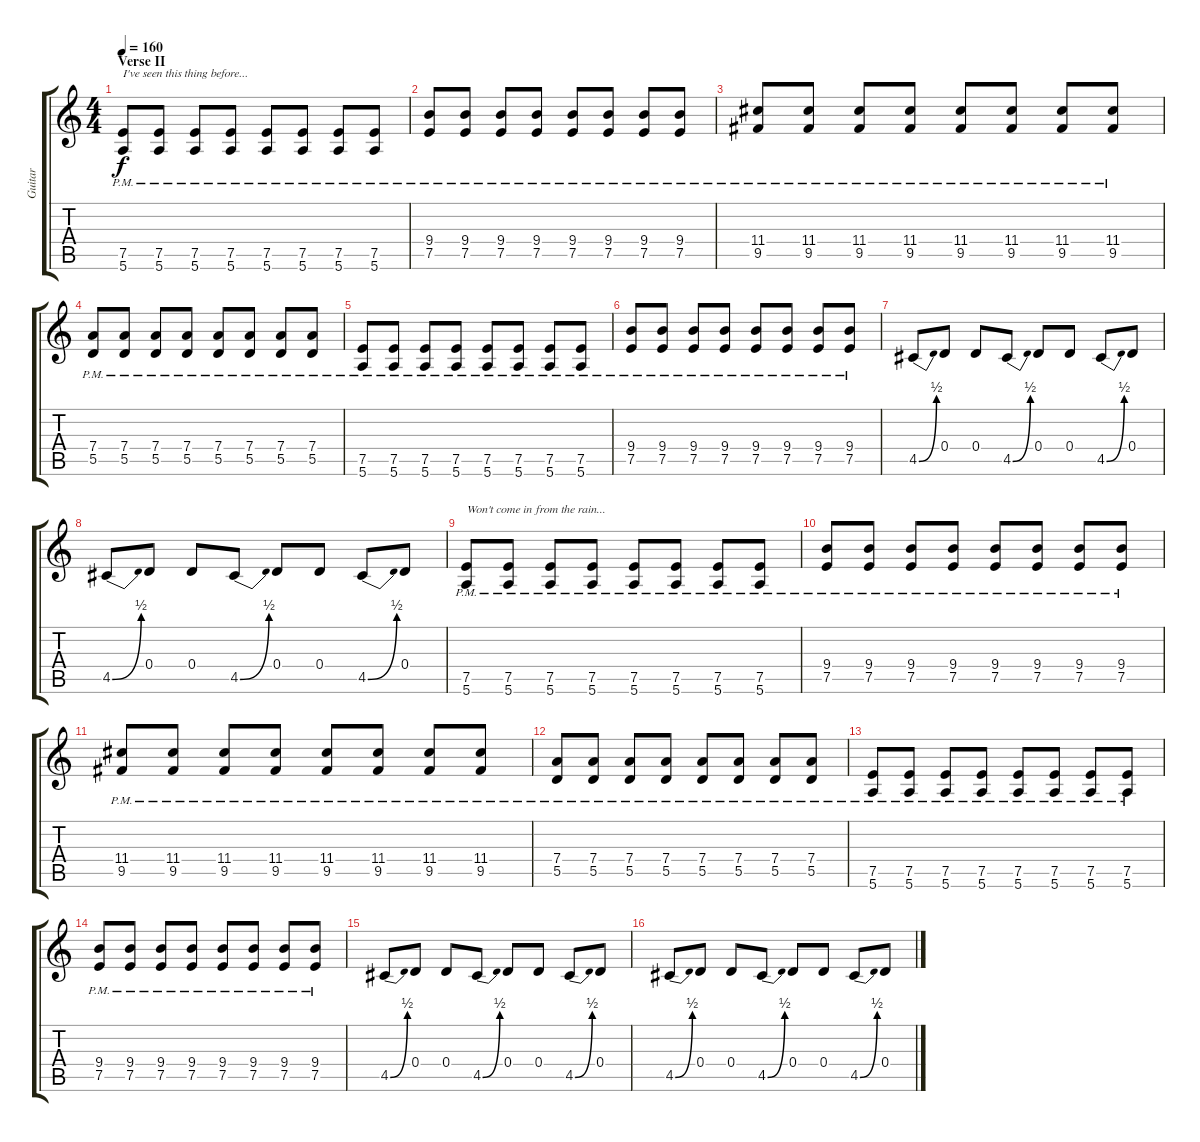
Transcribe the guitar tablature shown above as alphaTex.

\track ("Guitar" "Guitar") {instrument overdrivenguitar}
\staff {score tabs}
\tuning (E4 B3 G3 D3 A2 E2) {hide}
\ts (4 4)
\section ("" "Verse II")
\tempo 160
\clef g2
\ks c
(7.5 5.6{pm}).8{txt "I've seen this thing before..." dy f volume 8} (7.5 5.6{pm}).8 (7.5 5.6{pm}).8 (7.5 5.6{pm}).8 (7.5 5.6{pm}).8 (7.5 5.6{pm}).8 (7.5 5.6{pm}).8 (7.5 5.6{pm}).8 |
(9.4 7.5{pm}).8 (9.4 7.5{pm}).8 (9.4 7.5{pm}).8 (9.4 7.5{pm}).8 (9.4 7.5{pm}).8 (9.4 7.5{pm}).8 (9.4 7.5{pm}).8 (9.4 7.5{pm}).8 |
(11.4 9.5{pm}).8 (11.4 9.5{pm}).8 (11.4 9.5{pm}).8 (11.4 9.5{pm}).8 (11.4 9.5{pm}).8 (11.4 9.5{pm}).8 (11.4 9.5{pm}).8 (11.4 9.5{pm}).8 |
(7.4 5.5{pm}).8 (7.4 5.5{pm}).8 (7.4 5.5{pm}).8 (7.4 5.5{pm}).8 (7.4 5.5{pm}).8 (7.4 5.5{pm}).8 (7.4 5.5{pm}).8 (7.4 5.5{pm}).8 |
(7.5 5.6{pm}).8 (7.5 5.6{pm}).8 (7.5 5.6{pm}).8 (7.5 5.6{pm}).8 (7.5 5.6{pm}).8 (7.5 5.6{pm}).8 (7.5 5.6{pm}).8 (7.5 5.6{pm}).8 |
(9.4 7.5{pm}).8 (9.4 7.5{pm}).8 (9.4 7.5{pm}).8 (9.4 7.5{pm}).8 (9.4 7.5{pm}).8 (9.4 7.5{pm}).8 (9.4 7.5{pm}).8 (9.4 7.5{pm}).8 |
4.5{be (bend 0 0 60 2)}.8{volume 16 instrument distortionguitar} 0.4.8 0.4.8 4.5{be (bend 0 0 60 2)}.8 0.4.8 0.4.8 4.5{be (bend 0 0 60 2)}.8 0.4.8 |
4.5{be (bend 0 0 60 2)}.8 0.4.8 0.4.8 4.5{be (bend 0 0 60 2)}.8 0.4.8 0.4.8 4.5{be (bend 0 0 60 2)}.8 0.4.8 |
(7.5 5.6{pm}).8{txt "Won't come in from the rain..." volume 8} (7.5 5.6{pm}).8 (7.5 5.6{pm}).8 (7.5 5.6{pm}).8 (7.5 5.6{pm}).8 (7.5 5.6{pm}).8 (7.5 5.6{pm}).8 (7.5 5.6{pm}).8 |
(9.4 7.5{pm}).8 (9.4 7.5{pm}).8 (9.4 7.5{pm}).8 (9.4 7.5{pm}).8 (9.4 7.5{pm}).8 (9.4 7.5{pm}).8 (9.4 7.5{pm}).8 (9.4 7.5{pm}).8 |
(11.4 9.5{pm}).8 (11.4 9.5{pm}).8 (11.4 9.5{pm}).8 (11.4 9.5{pm}).8 (11.4 9.5{pm}).8 (11.4 9.5{pm}).8 (11.4 9.5{pm}).8 (11.4 9.5{pm}).8 |
(7.4 5.5{pm}).8 (7.4 5.5{pm}).8 (7.4 5.5{pm}).8 (7.4 5.5{pm}).8 (7.4 5.5{pm}).8 (7.4 5.5{pm}).8 (7.4 5.5{pm}).8 (7.4 5.5{pm}).8 |
(7.5 5.6{pm}).8 (7.5 5.6{pm}).8 (7.5 5.6{pm}).8 (7.5 5.6{pm}).8 (7.5 5.6{pm}).8 (7.5 5.6{pm}).8 (7.5 5.6{pm}).8 (7.5 5.6{pm}).8 |
(9.4 7.5{pm}).8 (9.4 7.5{pm}).8 (9.4 7.5{pm}).8 (9.4 7.5{pm}).8 (9.4 7.5{pm}).8 (9.4 7.5{pm}).8 (9.4 7.5{pm}).8 (9.4 7.5{pm}).8 |
4.5{be (bend 0 0 60 2)}.8{volume 16 instrument distortionguitar} 0.4.8 0.4.8 4.5{be (bend 0 0 60 2)}.8 0.4.8 0.4.8 4.5{be (bend 0 0 60 2)}.8 0.4.8 |
4.5{be (bend 0 0 60 2)}.8 0.4.8 0.4.8 4.5{be (bend 0 0 60 2)}.8 0.4.8 0.4.8 4.5{be (bend 0 0 60 2)}.8 0.4.8
